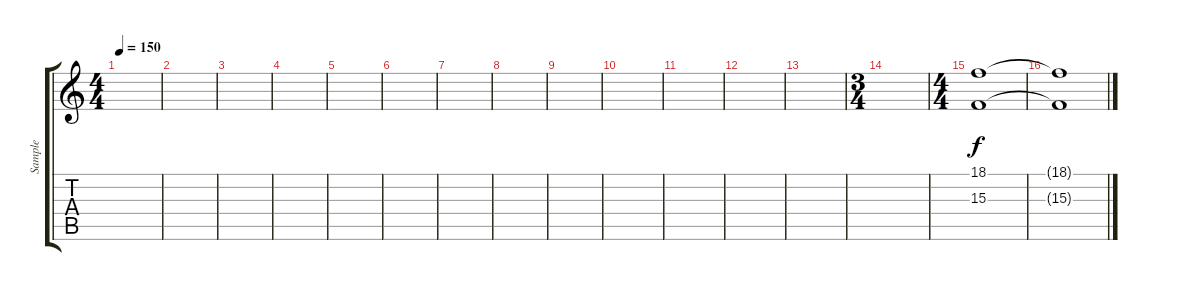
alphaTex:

\track ("Sample" "Sample") {instrument stringensemble1}
\staff {score tabs}
\tuning (B3 Gb3 D3 A2 E2 B1) {hide}
\ts (4 4)
\tempo 150
\clef g2
\ks c
|
|
|
|
|
|
|
|
|
|
|
|
|
\ts (3 4)
|
\ts (4 4)
(18.1 15.3).1 |
(18.1{t} 15.3{t}).1
